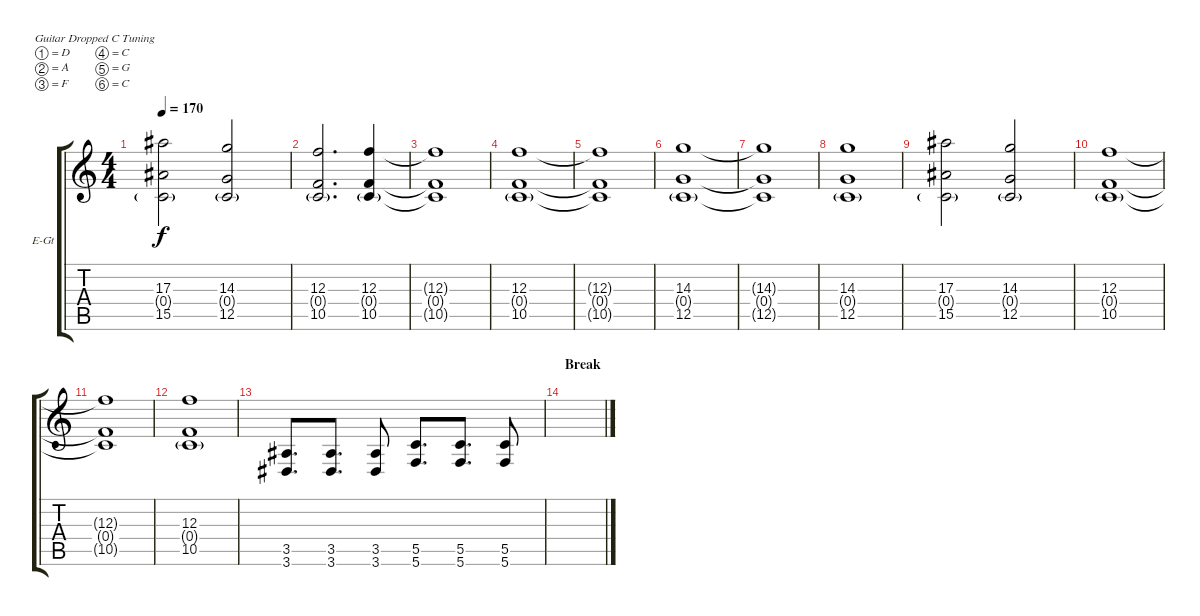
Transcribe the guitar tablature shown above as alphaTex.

\defaultSystemsLayout 4
\bracketExtendMode groupsimilarinstruments
\firstSystemTrackNameOrientation horizontal
\otherSystemsTrackNameOrientation horizontal
\track ("Jack" "E-Gt") {instrument distortionguitar}
\staff {score tabs}
\tuning (D4 A3 F3 C3 G2 C2)
\ts (4 4)
\tempo 170
\clef g2
\ks c
(15.5 17.3 0.4{g}).2{dy f} (12.5 14.3 0.4{g}).2 |
(10.5 12.3 0.4{g}).2{d} (10.5 12.3 0.4{g}).4 |
(10.5{t} 12.3{t} 0.4{t}).1 |
(10.5 12.3 0.4{g}).1 |
(10.5{t} 12.3{t} 0.4{t}).1 |
(12.5 14.3 0.4{g}).1 |
(12.5{t} 14.3{t} 0.4{t}).1 |
(12.5 14.3 0.4{g}).1 |
(15.5 17.3 0.4{g}).2 (12.5 14.3 0.4{g}).2 |
(10.5 12.3 0.4{g}).1 |
(10.5{t} 12.3{t} 0.4{t}).1 |
(10.5 12.3 0.4{g}).1 |
(3.6 3.5).8{d} (3.6 3.5).8{d} (3.6 3.5).8 (5.6 5.5).8{d} (5.6 5.5).8{d} (5.6 5.5).8 |
\section ("" "Break")
